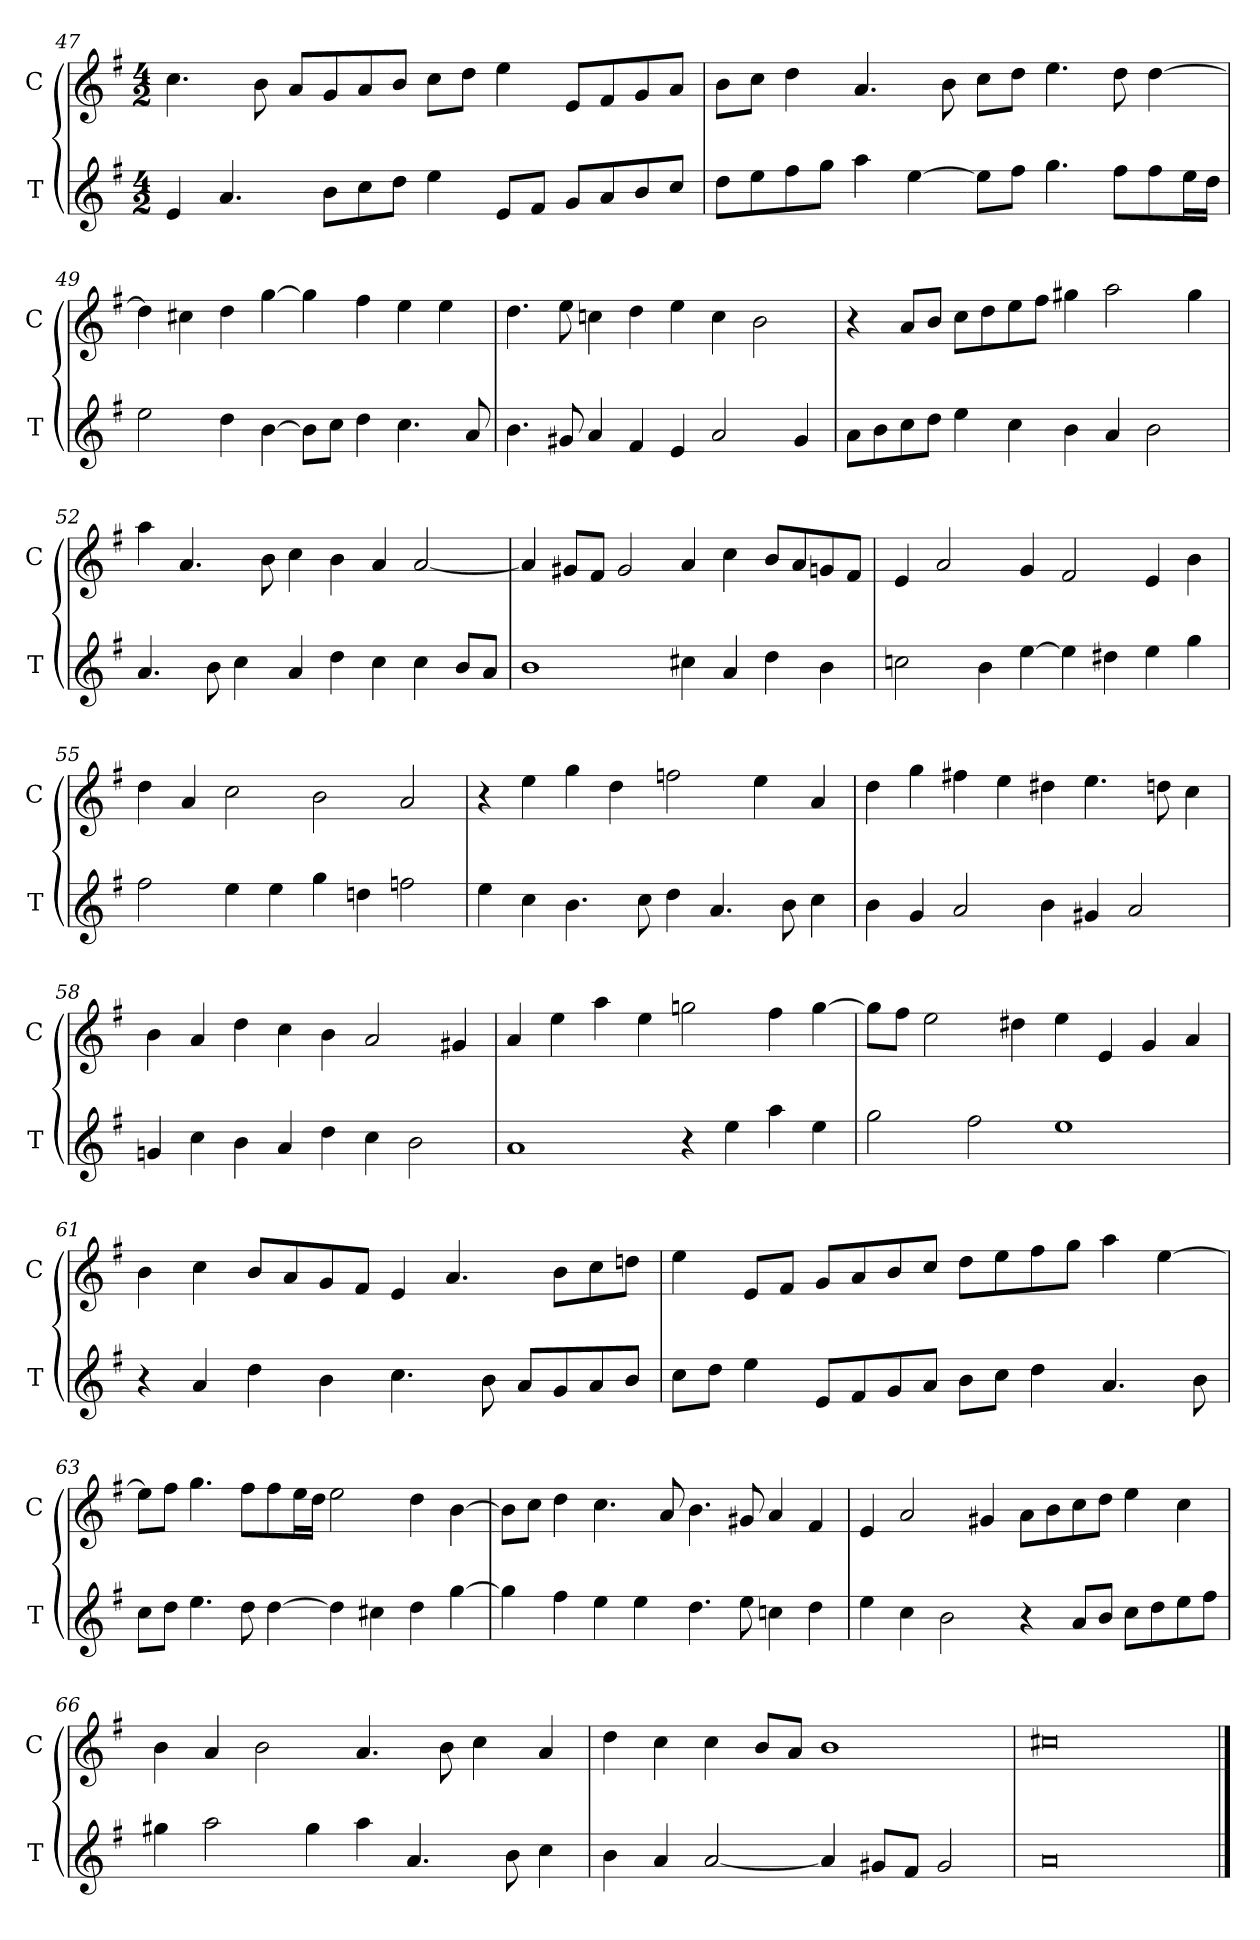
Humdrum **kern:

**kern	**kern
*part2	*part1
*staff2	*staff1
*I"T	*I"C
*I'T	*I'C
!!LO:LB:g=z
*clefG2	*clefG2
*ITrd1c2	*ITrd1c2
*k[b-]	*k[b-]
*F:	*F:
*M4/2	*M4/2
=47	=47
4di/	4.b-i\
4.gi/	.
.	8ai\
.	8gi/L
8ai\L	8fi/
8b-i\	8gi/
8cci\J	8ai/J
4ddi\	8b-i\L
.	8cci\J
8di/L	4ddi\
8ei/J	.
8fi/L	8di/L
8gi/	8ei/
8ai/	8fi/
8b-i/J	8gi/J
=48	=48
8cci\L	8ai\L
8ddi\	8b-i\J
8eei\	4cci\
8ffi\J	.
4ggi\	4.gi/
[>4ddi\	.
.	8ai\
8ddi\L]	8b-i\L
8eei\J	8cci\J
4.ffi\	4.ddi\
8eei\L	8cci\
8eei\	[>4cci\
16ddi\L	.
16cci\JJ	.
!!LO:LB:g=z
=49	=49
2ddi\	4cci\]
.	4bni\
4cci\	4cci\
[>4ai\	[>4ffi\
8ai\L]	4ffi\]
8b-i\J	.
4cci\	4eei\
4.b-i\	4ddi\
.	4ddi\
8gi/	.
=50	=50
4.ai\	4.cci\
8f#Xi/	8ddi\
4gi/	4b-Xi\
4ei/	4cci\
4di/	4ddi\
2gi/	4b-i\
.	2ai\
4f#i/	.
=51	=51
8gi\L	4r
8ai\	.
8b-i\	8gi/L
8cci\J	8ai/J
4ddi\	8b-i\L
.	8cci\
4b-i\	8ddi\
.	8eei\J
4ai\	4ff#Xi\
4gi/	2ggi\
2ai\	.
.	4ff#i\
!!LO:LB:g=z
=52	=52
4.gi/	4ggi\
.	4.gi/
8ai\	.
4b-i\	.
.	8ai\
4gi/	4b-i\
4cci\	4ai\
4b-i\	4gi/
4b-i\	[<2gi/
8ai/L	.
8gi/J	.
=53	=53
1ai	4gi/]
.	8f#Xi/L
.	8ei/J
.	2f#i/
4bni\	4gi/
4gi/	4b-i\
4cci\	8ai/L
.	8gi/
4ai\	8fni/
.	8ei/J
=54	=54
2b-Xi\	4di/
.	2gi/
4ai\	.
[>4ddi\	4fi/
4ddi\]	2ei/
4cc#Xi\	.
4ddi\	4di/
4ffi\	4ai\
!!LO:PB:g=z
=55	=55
2eei\	4cci\
.	4gi/
4ddi\	2b-i\
4ddi\	.
4ffi\	2ai\
4ccni\	.
2ee-Xi\	2gi/
=56	=56
4ddi\	4r
4b-i\	4ddi\
4.ai\	4ffi\
.	4cci\
8b-i\	.
4cci\	2ee-Xi\
4.gi/	.
.	4ddi\
8ai\	.
4b-i\	4gi/
=57	=57
4ai\	4cci\
4fi/	4ffi\
2gi/	4eeni\
.	4ddi\
4ai\	4cc#Xi\
4f#Xi/	4.ddi\
2gi/	.
.	8ccni\
.	4b-i\
!!LO:LB:g=z
=58	=58
4fni/	4ai\
4b-i\	4gi/
4ai\	4cci\
4gi/	4b-i\
4cci\	4ai\
4b-i\	2gi/
2ai\	.
.	4f#Xi/
=59	=59
1gi	4gi/
.	4ddi\
.	4ggi\
.	4ddi\
4r	2ffni\
4ddi\	.
4ggi\	4eei\
4ddi\	[>4ffi\
=60	=60
2ffi\	8ffi\L]
.	8eei\J
.	2ddi\
2eei\	.
.	4cc#Xi\
1ddi	4ddi\
.	4di/
.	4fi/
.	4gi/
!!LO:LB:g=z
=61	=61
4r	4ai\
4gi/	4b-i\
4cci\	8ai/L
.	8gi/
4ai\	8fi/
.	8ei/J
4.b-i\	4di/
.	4.gi/
8ai\	.
8gi/L	.
8fi/	8ai\L
8gi/	8b-i\
8ai/J	8ccni\J
=62	=62
8b-i\L	4ddi\
8cci\J	.
4ddi\	8di/L
.	8ei/J
8di/L	8fi/L
8ei/	8gi/
8fi/	8ai/
8gi/J	8b-i/J
8ai\L	8cci\L
8b-i\J	8ddi\
4cci\	8eei\
.	8ffi\J
4.gi/	4ggi\
.	[>4ddi\
8ai\	.
!!LO:LB:g=z
=63	=63
8b-i\L	8ddi\L]
8cci\J	8eei\J
4.ddi\	4.ffi\
8cci\	8eei\L
[>4cci\	8eei\
.	16ddi\L
.	16cci\JJ
4cci\]	2ddi\
4bni\	.
4cci\	4cci\
[>4ffi\	[>4ai\
=64	=64
4ffi\]	8ai\L]
.	8b-i\J
4eei\	4cci\
4ddi\	4.b-i\
4ddi\	.
.	8gi/
4.cci\	4.ai\
8ddi\	8f#Xi/
4b-Xi\	4gi/
4cci\	4ei/
!!LO:LB:g=z
=65	=65
4ddi\	4di/
4b-i\	2gi/
2ai\	.
.	4f#Xi/
4r	8gi\L
.	8ai\
8gi/L	8b-i\
8ai/J	8cci\J
8b-i\L	4ddi\
8cci\	.
8ddi\	4b-i\
8eei\J	.
=66	=66
4ff#Xi\	4ai\
2ggi\	4gi/
.	2ai\
4ff#i\	.
4ggi\	4.gi/
4.gi/	.
.	8ai\
.	4b-i\
8ai\	.
4b-i\	4gi/
!!LO:LB:g=z
=67	=67
4ai\	4cci\
4gi/	4b-i\
[<2gi/	4b-i\
.	8ai/L
.	8gi/J
4gi/]	1ai
8f#Xi/L	.
8ei/J	.
2f#i/	.
=68	=68
0gi	0bni
==	==
*-	*-
